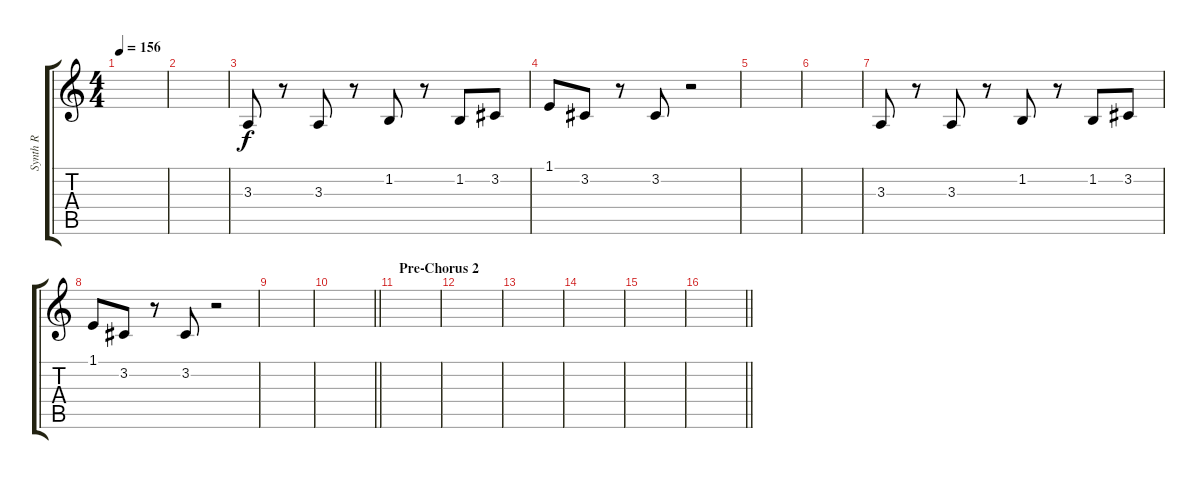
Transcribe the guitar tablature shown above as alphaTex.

\track ("Synth R" "Synth R") {instrument pad1newage}
\staff {score tabs}
\tuning (Eb4 Bb3 Gb3 Db3 Ab2 Eb2) {hide}
\ts (4 4)
\tempo 156
\clef g2
\ks c
|
|
3.3.8 r.8 3.3.8 r.8 1.2.8 r.8 1.2.8 3.2.8 |
1.1.8 3.2.8 r.8 3.2.8 r.2 |
|
|
3.3.8 r.8 3.3.8 r.8 1.2.8 r.8 1.2.8 3.2.8 |
1.1.8 3.2.8 r.8 3.2.8 r.2 |
|
\barLineRight lightlight
|
\section ("" "Pre-Chorus 2")
|
|
|
|
|
\barLineRight lightlight
